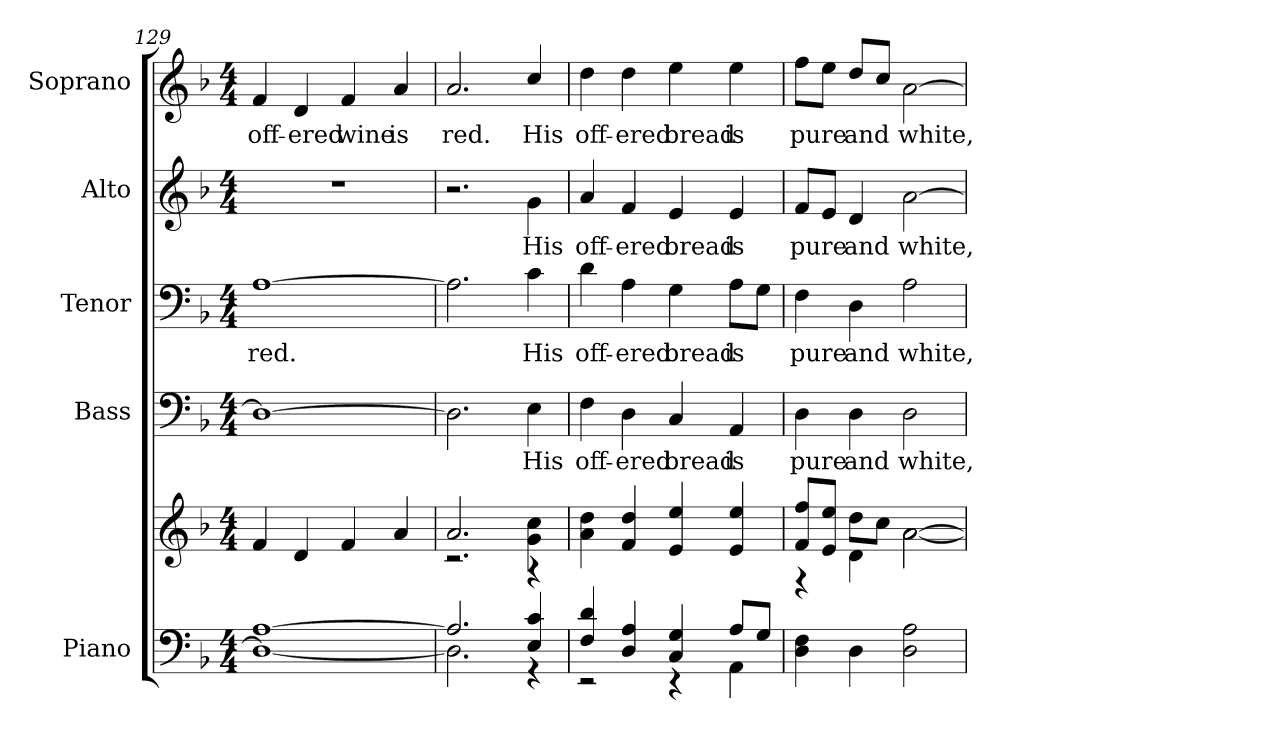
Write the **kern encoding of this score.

**kern	**kern	**kern	**text	**kern	**text	**kern	**text	**kern	**text
*part5	*part5	*part4	*part4	*part3	*part3	*part2	*part2	*part1	*part1
*staff6	*staff5	*staff4	*staff4	*staff3	*staff3	*staff2	*staff2	*staff1	*staff1
*I"Piano	*	*I"Bass	*	*I"Tenor	*	*I"Alto	*	*I"Soprano	*
*I'Pno.	*	*I'B.	*	*I'T.	*	*I'A.	*	*I'S.	*
!!LO:PB:g=z
*clefF4	*clefG2	*clefF4	*	*clefF4	*	*clefG2	*	*clefG2	*
*k[b-]	*k[b-]	*k[b-]	*	*k[b-]	*	*k[b-]	*	*k[b-]	*
*F:	*F:	*F:	*	*F:	*	*F:	*	*F:	*
*M4/4	*M4/4	*M4/4	*	*M4/4	*	*M4/4	*	*M4/4	*
=129	=129	=129	=129	=129	=129	=129	=129	=129	=129
*^	*	*	*	*	*	*	*	*	*
!	!	!	!	!	!	!LO:LY:b:color=#000000	!	!	!	!
!	!	!	!	!	!	!	!	!	!	!LO:LY:b:color=#000000
[>1Ai	1Di_<	4fi/	1Di_>	.	[>1Ai	red.	1r	.	4fi/	off-
!	!	!	!	!	!	!	!	!	!	!LO:LY:b:color=#000000
.	.	4di/	.	.	.	.	.	.	4di/	-ered
!	!	!	!	!	!	!	!	!	!	!LO:LY:b:color=#000000
.	.	4fi/	.	.	.	.	.	.	4fi/	wine
!	!	!	!	!	!	!	!	!	!	!LO:LY:b:color=#000000
.	.	4ai/	.	.	.	.	.	.	4ai/	is
=130	=130	=130	=130	=130	=130	=130	=130	=130	=130	=130
*	*	*^	*	*	*	*	*	*	*	*
!	!	!	!	!	!	!	!	!	!	!	!LO:LY:b:color=#000000
2.Ai/]	2.Di\]	2.ai/	2.r	2.Di\]	.	2.Ai\]	.	2.r	.	2.ai/	red.
!	!	!	!	!	!LO:LY:b:color=#000000	!	!	!	!	!	!
!	!	!	!	!	!	!	!LO:LY:b:color=#000000	!	!	!	!
!	!	!	!	!	!	!	!	!	!LO:LY:b:color=#000000	!	!
!	!	!	!	!	!	!	!	!	!	!	!LO:LY:b:color=#000000
4Ei/ 4ci	4r	4gi\ 4cci	4r	4Ei\	His	4ci\	His	4gi\	His	4cci/	His
*	*	*v	*v	*	*	*	*	*	*	*	*
=131	=131	=131	=131	=131	=131	=131	=131	=131	=131	=131
*	*	*^	*	*	*	*	*	*	*	*
!	!	!	!	!	!LO:LY:b:color=#000000	!	!	!	!	!	!
*	*	*v	*v	*	*	*	*	*	*	*	*
*	*	*^	*	*	*	*	*	*	*	*
!	!	!	!	!	!	!	!LO:LY:b:color=#000000	!	!	!	!
*	*	*v	*v	*	*	*	*	*	*	*	*
*	*	*^	*	*	*	*	*	*	*	*
!	!	!	!	!	!	!	!	!	!LO:LY:b:color=#000000	!	!
*	*	*v	*v	*	*	*	*	*	*	*	*
*	*	*^	*	*	*	*	*	*	*	*
!	!	!	!	!	!	!	!	!	!	!	!LO:LY:b:color=#000000
*	*	*v	*v	*	*	*	*	*	*	*	*
4Fi/ 4di	2r	4ai\ 4ddi	4Fi\	off-	4di\	off-	4ai/	off-	4ddi\	off-
!	!	!	!	!LO:LY:b:color=#000000	!	!	!	!	!	!
!	!	!	!	!	!	!LO:LY:b:color=#000000	!	!	!	!
!	!	!	!	!	!	!	!	!LO:LY:b:color=#000000	!	!
!	!	!	!	!	!	!	!	!	!	!LO:LY:b:color=#000000
4Di/ 4Ai	.	4fi/ 4ddi	4Di\	-ered	4Ai\	-ered	4fi/	-ered	4ddi\	-ered
!	!	!	!	!LO:LY:b:color=#000000	!	!	!	!	!	!
!	!	!	!	!	!	!LO:LY:b:color=#000000	!	!	!	!
!	!	!	!	!	!	!	!	!LO:LY:b:color=#000000	!	!
!	!	!	!	!	!	!	!	!	!	!LO:LY:b:color=#000000
4Ci/ 4Gi	4r	4ei/ 4eei	4Ci/	bread	4Gi\	bread	4ei/	bread	4eei\	bread
!	!	!	!	!LO:LY:b:color=#000000	!	!	!	!	!	!
!	!	!	!	!	!	!LO:LY:b:color=#000000	!	!	!	!
!	!	!	!	!	!	!	!	!LO:LY:b:color=#000000	!	!
!	!	!	!	!	!	!	!	!	!	!LO:LY:b:color=#000000
8Ai/L	4AAi\	4ei/ 4eei	4AAi/	is	8Ai\L	is	4ei/	is	4eei\	is
8Gi/J	.	.	.	.	8Gi\J	.	.	.	.	.
*v	*v	*	*	*	*	*	*	*	*	*
=132	=132	=132	=132	=132	=132	=132	=132	=132	=132
*	*^	*	*	*	*	*	*	*	*
!	!	!	!	!LO:LY:b:color=#000000	!	!	!	!	!	!
!	!	!	!	!	!	!LO:LY:b:color=#000000	!	!	!	!
!	!	!	!	!	!	!	!	!LO:LY:b:color=#000000	!	!
!	!	!	!	!	!	!	!	!	!	!LO:LY:b:color=#000000
4Di\ 4Fi	8fi/ 8ffiL	4r	4Di\	pure	4Fi\	pure	8fi/L	pure	8ffi\L	pure
.	8ei/ 8eeiJ	.	.	.	.	.	8ei/J	.	8eei\J	.
!	!	!	!	!LO:LY:b:color=#000000	!	!	!	!	!	!
!	!	!	!	!	!	!LO:LY:b:color=#000000	!	!	!	!
!	!	!	!	!	!	!	!	!LO:LY:b:color=#000000	!	!
!	!	!	!	!	!	!	!	!	!	!LO:LY:b:color=#000000
4Di\	8ddi\L	4di\	4Di\	and	4Di\	and	4di/	and	8ddi/L	and
.	8cci\J	.	.	.	.	.	.	.	8cci/J	.
!	!	!	!	!LO:LY:b:color=#000000	!	!	!	!	!	!
!	!	!	!	!	!	!LO:LY:b:color=#000000	!	!	!	!
!	!	!	!	!	!	!	!	!LO:LY:b:color=#000000	!	!
!	!	!	!	!	!	!	!	!	!	!LO:LY:b:color=#000000
2Di\ 2Ai	[>2ai\	[<2ai\	2Di\	white,	2Ai\	white,	[>2ai\	white,	[>2ai\	white,
*	*v	*v	*	*	*	*	*	*	*	*
=	=	=	=	=	=	=	=	=	=
*-	*-	*-	*-	*-	*-	*-	*-	*-	*-
